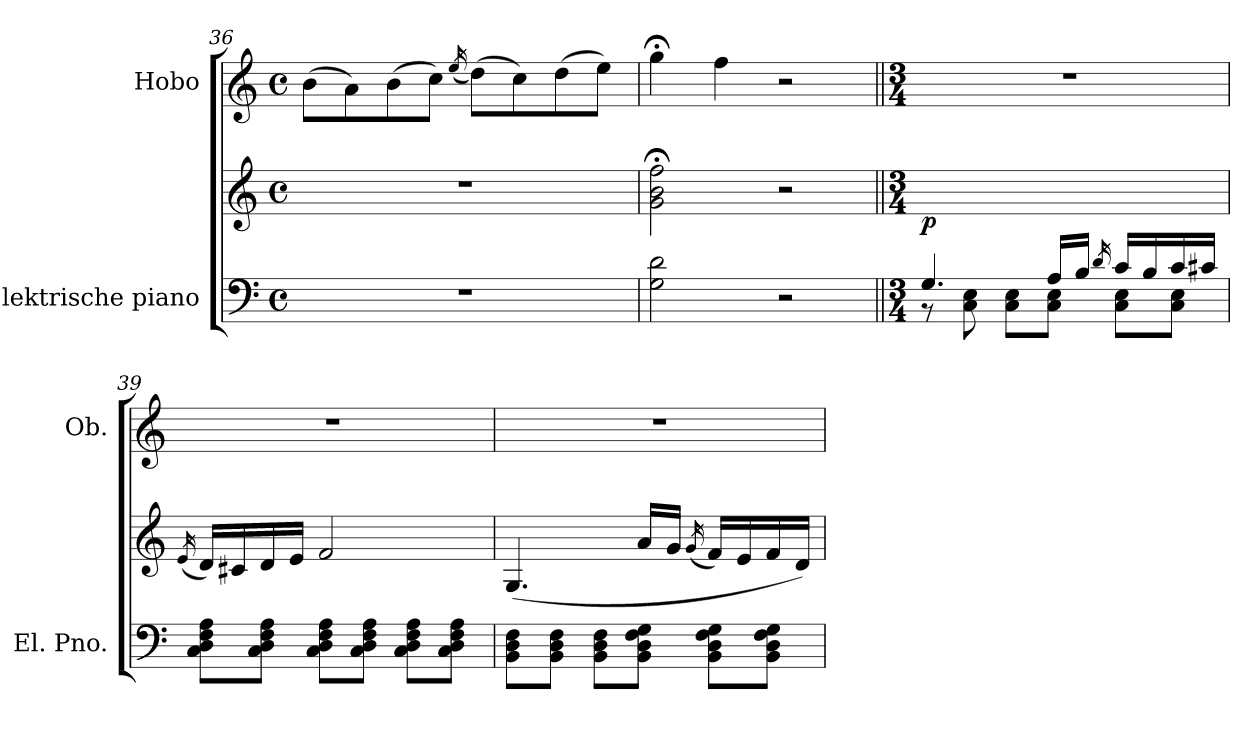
**kern	**kern	**dynam	**kern
*part2	*part2	*part2	*part1
*staff3	*staff2	*staff2/3	*staff1
*I"Elektrische piano	*	*	*I"Hobo
*I'El. Pno.	*	*	*I'Ob.
*clefF4	*clefG2	*	*clefG2
*k[]	*k[]	*	*k[]
*M4/4	*M4/4	*	*M4/4
*met(c)	*met(c)	*	*met(c)
=36	=36	=36	=36
1r	1r	.	(8b\L
.	.	.	8a\)
.	.	.	(8b\
.	.	.	8cc\J)
.	.	.	(16qee/
.	.	.	(8dd\L)
.	.	.	8cc\)
.	.	.	(8dd\
.	.	.	8ee\J)
=37	=37	=37	=37
*	*	*	*MM40
2G\ 2d\	2g\;< 2b\;< 2ff\;<	.	4gg;<\
.	.	.	4ff\
*	*	*	*MM80
2r	2r	.	2r
!!LO:LB:g=z
=38||	=38||	=38||	=38||
*M3/4	*M3/4	*	*M3/4
*	*	*	*MM108
*^	*	*	*
!	!	!	!LO:DY:b	!
(4.G/	8r	2.ryy	p	2.r
.	8C\ 8E\	.	.	.
.	8C\ 8E\L	.	.	.
16A/LL	8C\ 8E\J	.	.	.
16B/JJ	.	.	.	.
16qd/	.	.	.	.
16c/LL	8C\ 8E\L	.	.	.
16B/	.	.	.	.
16c/	8C\ 8E\J	.	.	.
16c#X/JJ	.	.	.	.
*v	*v	*	*	*
=39	=39	=39	=39
.	(16qe/	.	.
8C\ 8D\ 8F\ 8A\L	16d/LL)	.	2.r
.	16c#X/	.	.
8C\ 8D\ 8F\ 8A\J	16d/	.	.
.	16e/JJ	.	.
8C\ 8D\ 8F\ 8A\L	2f/)	.	.
8C\ 8D\ 8F\ 8A\J	.	.	.
8C\ 8D\ 8F\ 8A\L	.	.	.
8C\ 8D\ 8F\ 8A\J	.	.	.
=40	=40	=40	=40
8BB\ 8D\ 8F\L	(4.G/	.	2.r
8BB\ 8D\ 8F\J	.	.	.
8BB\ 8D\ 8F\L	.	.	.
8BB\ 8D\ 8F\ 8G\J	16a/LL	.	.
.	16g/JJ	.	.
.	(16qg/	.	.
8BB\ 8D\ 8F\ 8G\L	16f/LL)	.	.
.	16e/	.	.
8BB\ 8D\ 8F\ 8G\J	16f/	.	.
.	16d/JJ)	.	.
=	=	=	=
*-	*-	*-	*-
